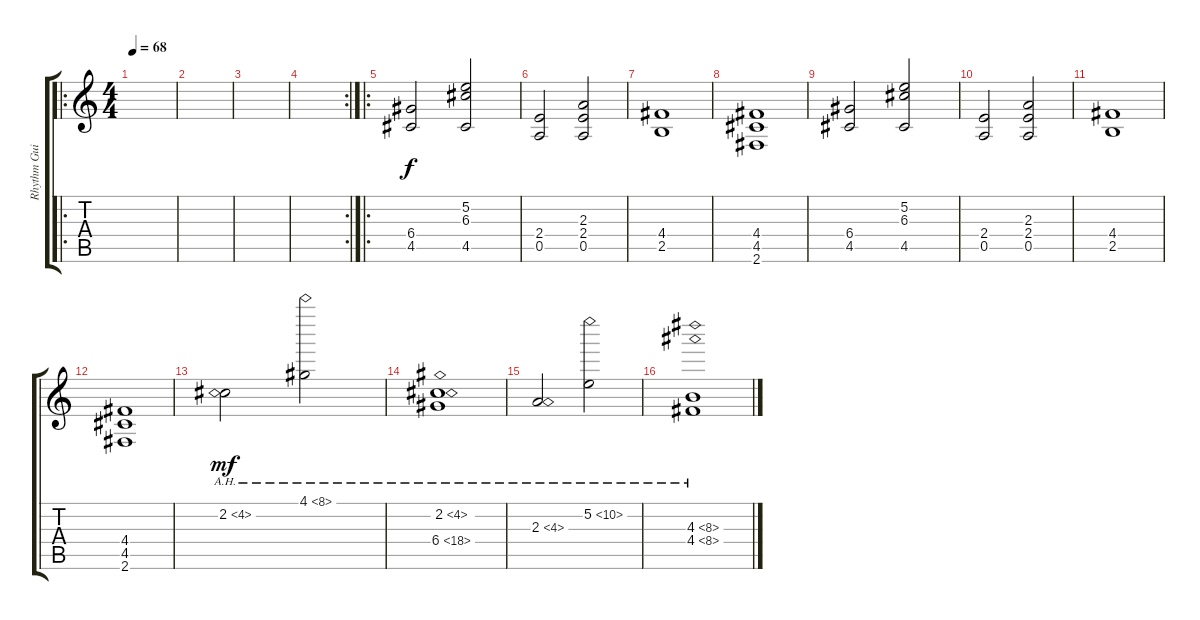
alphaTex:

\track ("Rhythm Guitar" "Rhythm Gui") {instrument distortionguitar}
\staff {score tabs}
\tuning (E4 B3 G3 D3 A2 E2) {hide}
\ro
\ts (4 4)
\tempo 68
\clef g2
\ks c
|
|
|
\rc 2
|
\ro
(6.4 4.5).2 (5.2 6.3 4.5).2 |
(2.4 0.5).2 (2.3 2.4 0.5).2 |
(4.4 2.5).1 |
(4.4 4.5 2.6).1 |
(6.4 4.5).2 (5.2 6.3 4.5).2 |
(2.4 0.5).2 (2.3 2.4 0.5).2 |
(4.4 2.5).1 |
(4.4 4.5 2.6).1 |
2.2{ah 2}.2{dy mf} 4.1{ah 4}.2 |
(2.2{ah 2} 6.4{ah 12}).1 |
2.3{ah 2}.2 5.2{ah 5}.2 |
(4.3{ah 4} 4.4{ah 4}).1
